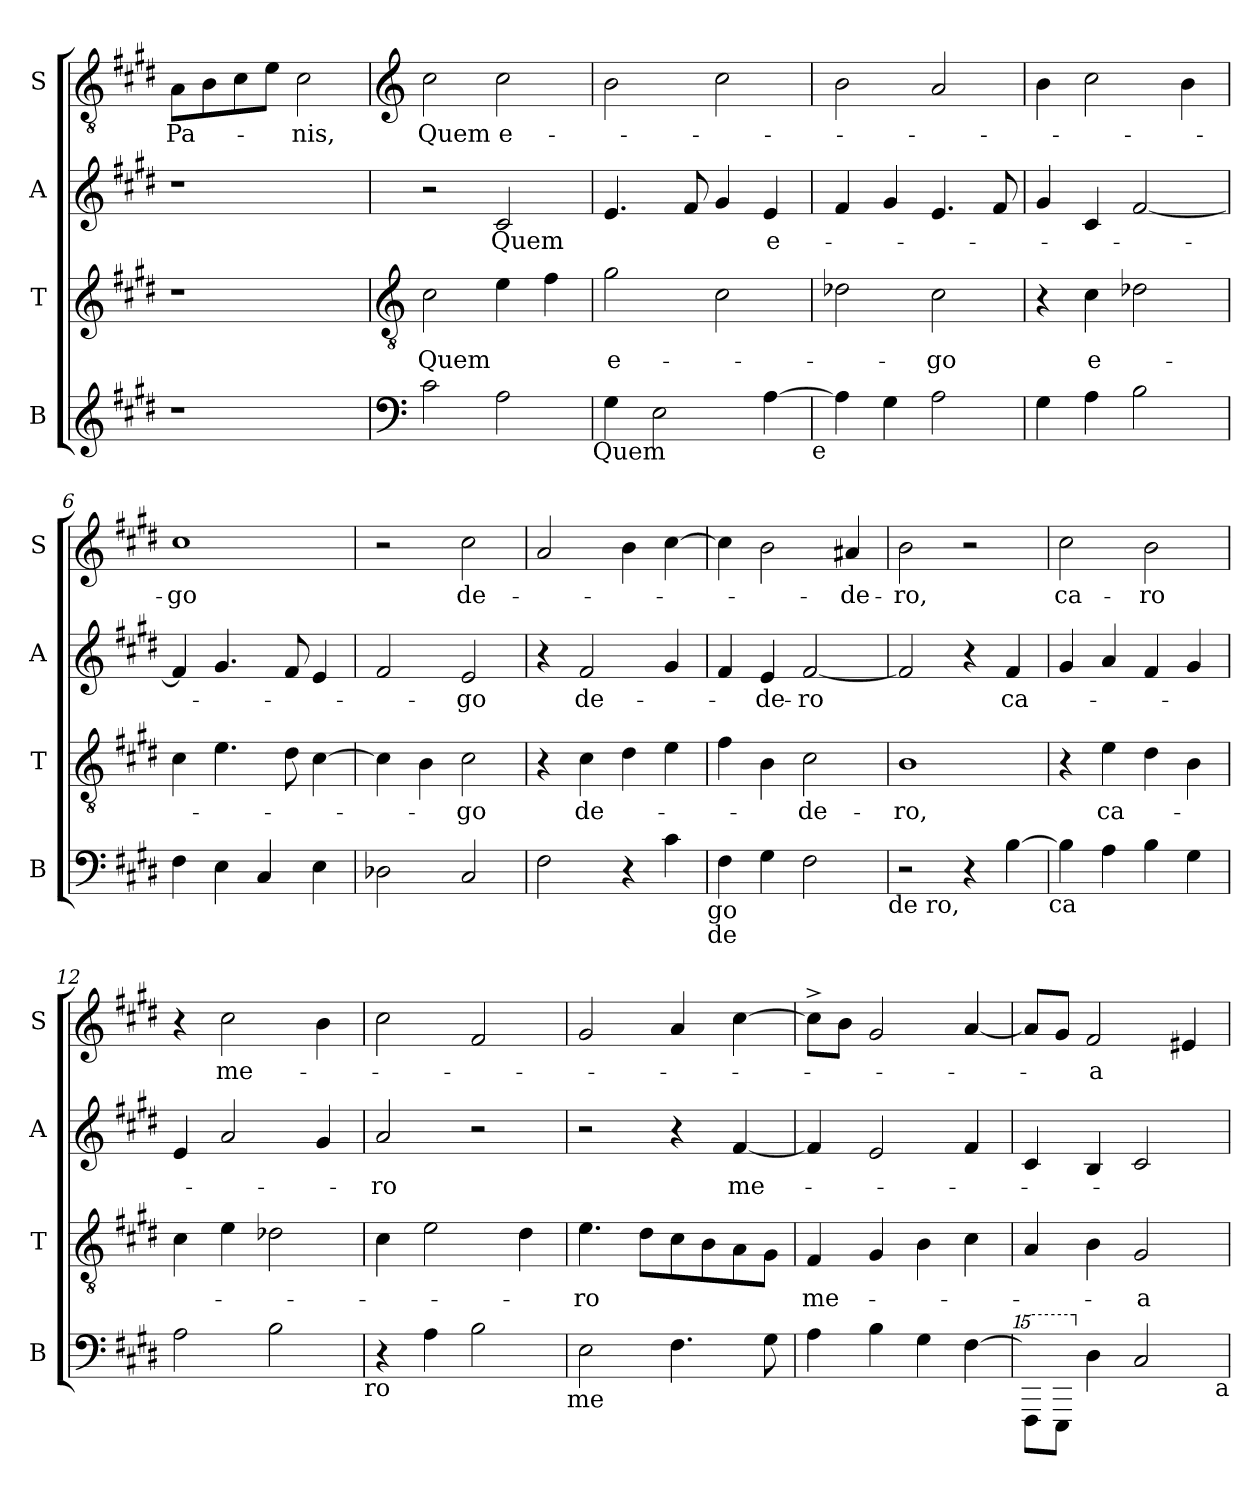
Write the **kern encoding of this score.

**kern	**kern	**text	**kern	**text	**kern	**text
*part4	*part3	*part3	*part2	*part2	*part1	*part1
*staff4	*staff3	*staff3	*staff2	*staff2	*staff1	*staff1
*I"B	*I"T	*	*I"A	*	*I"S	*
*I'B	*I'T	*	*I'A	*	*I'S	*
*clefG2	*clefG2	*	*clefG2	*	*clefGv2	*
*k[f#c#g#d#]	*k[f#c#g#d#]	*	*k[f#c#g#d#]	*	*k[f#c#g#d#]	*
*E:	*E:	*	*E:	*	*E:	*
=1	=1	=1	=1	=1	=1	=1
!	!	!	!	!	!	!LO:LY:b
1r	1r	.	1r	.	8A\L	Pa-
.	.	.	.	.	8B\	.
.	.	.	.	.	8c#\	.
.	.	.	.	.	8e\J	.
!	!	!	!	!	!	!LO:LY:b
.	.	.	.	.	2c#\	-nis,
!!LO:LB:g=z
=2	=2	=2	=2	=2	=2	=2
*clefF4	*clefGv2	*	*	*	*clefG2	*
!	!	!LO:LY:b	!	!	!	!LO:LY:b
2c#\	2c#\	Quem	2r	.	2cc#\	Quem
!	!	!	!	!LO:LY:b	!	!LO:LY:b
2A\	4e\	.	2c#/	Quem	2cc#\	e-
.	4f#\	.	.	.	.	.
!LO:TX:b:t=Quem	!	!	!	!	!	!
=3	=3	=3	=3	=3	=3	=3
!	!	!LO:LY:b	!	!	!	!
4G#\	2g#\	e-	4.e/	.	2b\	.
2E\	.	.	.	.	.	.
.	.	.	8f#/	.	.	.
.	2c#\	.	4g#/	.	2cc#\	.
!	!	!	!	!LO:LY:b	!	!
[>4A\	.	.	4e/	e-	.	.
!LO:TX:b:t=e	!	!	!	!	!	!
=4	=4	=4	=4	=4	=4	=4
4A\]	2d-\	.	4f#/	.	2b\	.
4G#\	.	.	4g#/	.	.	.
!	!	!LO:LY:b	!	!	!	!
2A\	2c#\	-go	4.e/	.	2a/	.
.	.	.	8f#/	.	.	.
=5	=5	=5	=5	=5	=5	=5
4G#\	4r	.	4g#/	.	4b\	.
!	!	!LO:LY:b	!	!	!	!
4A\	4c#\	e-	4c#/	.	2cc#\	.
2B\	2d-\	.	[<2f#/	.	.	.
.	.	.	.	.	4b\	.
=6	=6	=6	=6	=6	=6	=6
!	!	!	!	!	!	!LO:LY:b
4F#\	4c#\	.	4f#/]	.	1cc#	-go
4E\	4.e\	.	4.g#/	.	.	.
4C#/	.	.	.	.	.	.
.	8d#\	.	8f#/	.	.	.
4E\	[>4c#\	.	4e/	.	.	.
=7	=7	=7	=7	=7	=7	=7
2D-\	4c#\]	.	2f#/	.	2r	.
.	4B\	.	.	.	.	.
!	!	!LO:LY:b	!	!LO:LY:b	!	!LO:LY:b
2C#/	2c#\	-go	2e/	-go	2cc#\	de-
!!LO:LB:g=z
=8	=8	=8	=8	=8	=8	=8
2F#\	4r	.	4r	.	2a/	.
!	!	!LO:LY:b	!	!LO:LY:b	!	!
.	4c#\	de-	2f#/	de-	.	.
4r	4d#\	.	.	.	4b\	.
4c#\	4e\	.	4g#/	.	[>4cc#\	.
!LO:TX:b:t=go	!	!	!	!	!	!
!LO:TX:b:t=de	!	!	!	!	!	!
=9	=9	=9	=9	=9	=9	=9
4F#\	4f#\	.	4f#/	.	4cc#\]	.
!	!	!	!	!LO:LY:b	!	!
4G#\	4B\	.	4e/	-de-	2b\	.
!	!	!LO:LY:b	!	!LO:LY:b	!	!
2F#\	2c#\	-de-	[<2f#/	-ro	.	.
!	!	!	!	!	!	!LO:LY:b
.	.	.	.	.	4a#/	-de-
!LO:TX:b:t=de ro,	!	!	!	!	!	!
=10	=10	=10	=10	=10	=10	=10
!	!	!LO:LY:b	!	!	!	!LO:LY:b
2r	1B	-ro,	2f#/]	.	2b\	-ro,
4r	.	.	4r	.	2r	.
!	!	!	!	!LO:LY:b	!	!
[>4B\	.	.	4f#/	ca-	.	.
!LO:TX:b:t=ca	!	!	!	!	!	!
=11	=11	=11	=11	=11	=11	=11
!	!	!	!	!	!	!LO:LY:b
4B\]	4r	.	4g#/	.	2cc#\	ca-
!	!	!LO:LY:b	!	!	!	!
4A\	4e\	ca-	4a/	.	.	.
!	!	!	!	!	!	!LO:LY:b
4B\	4d#\	.	4f#/	.	2b\	-ro
4G#\	4B\	.	4g#/	.	.	.
=12	=12	=12	=12	=12	=12	=12
2A\	4c#\	.	4e/	.	4r	.
!	!	!	!	!	!	!LO:LY:b
.	4e\	.	2a/	.	2cc#\	me-
2B\	2d-\	.	.	.	.	.
.	.	.	4g#/	.	4b\	.
!LO:TX:b:t=ro	!	!	!	!	!	!
=13	=13	=13	=13	=13	=13	=13
!	!	!	!	!LO:LY:b	!	!
4r	4c#\	.	2a/	-ro	2cc#\	.
4A\	2e\	.	.	.	.	.
2B\	.	.	2r	.	2f#/	.
.	4d#\	.	.	.	.	.
!LO:TX:b:t=me	!	!	!	!	!	!
!!LO:PB:g=z
=14	=14	=14	=14	=14	=14	=14
!	!	!LO:LY:b	!	!	!	!
2E\	4.e\	-ro	2r	.	2g#/	.
.	8d#\L	.	.	.	.	.
4.F#\	8c#\	.	4r	.	4a/	.
.	8B\	.	.	.	.	.
!	!	!	!	!LO:LY:b	!	!
.	8A\	.	[<4f#/	me-	[>4cc#\	.
8G#\	8G#\J	.	.	.	.	.
=15	=15	=15	=15	=15	=15	=15
!	!	!LO:LY:b	!	!	!	!
4A\	4F#/	me-	4f#/]	.	8cc#^>\L]	.
.	.	.	.	.	8b\J	.
4B\	4G#/	.	2e/	.	2g#/	.
4G#\	4B\	.	.	.	.	.
[>4F#\	4c#\	.	4f#/	.	[<4a/	.
=16	=16	=16	=16	=16	=16	=16
*15ma	*	*	*	*	*	*
8F#\L]	4A/	.	4c#/	.	8a/L]	.
8E\J	.	.	.	.	8g#/J	.
*X15ma	*	*	*	*	*	*
!	!	!	!	!	!	!LO:LY:b:rj
4D#\	4B\	.	4B/	.	2f#/	-a
!	!	!LO:LY:b	!	!	!	!
2C#/	2G#/	-a	2c#/	.	.	.
.	.	.	.	.	4e#/	.
!LO:TX:b:t=a	!	!	!	!	!	!
=	=	=	=	=	=	=
*-	*-	*-	*-	*-	*-	*-
